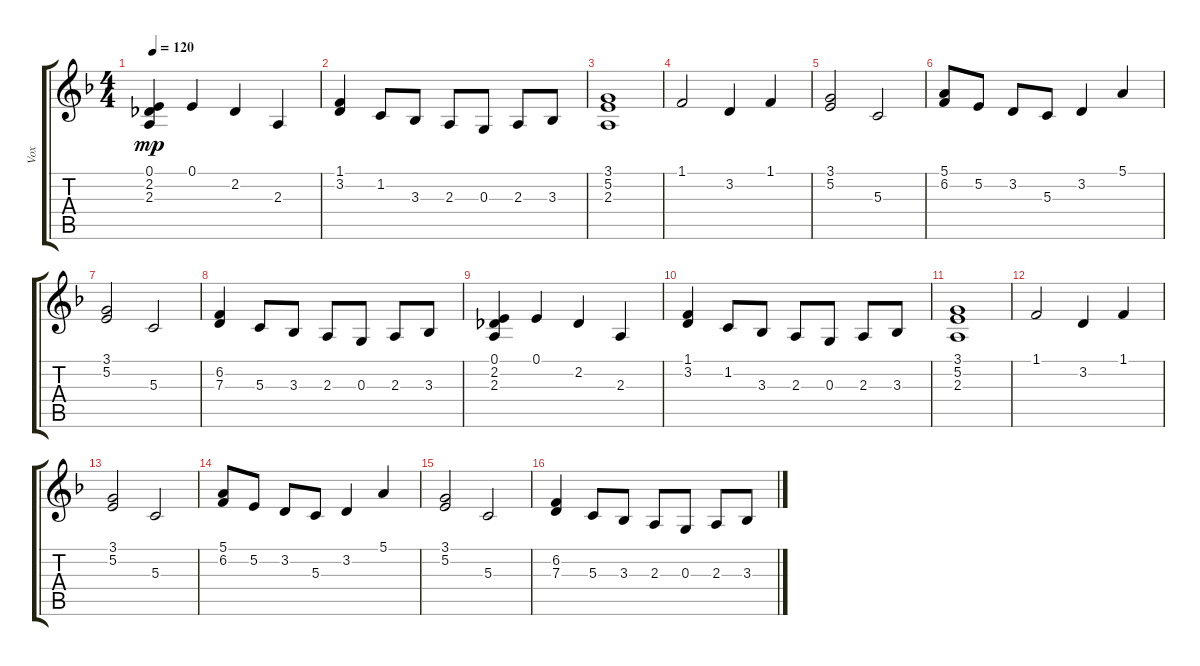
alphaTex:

\track ("Vox" "Vox") {instrument violin}
\staff {score tabs}
\tuning (E4 B3 G3 D3 A2 E2) {hide}
\ts (4 4)
\tempo 120
\clef g2
\ks dminor
(0.1 2.2 2.3).4{dy mp} 0.1.4 2.2.4 2.3.4 |
(1.1 3.2).4 1.2.8 3.3.8 2.3.8 0.3.8 2.3.8 3.3.8 |
(3.1 5.2 2.3).1 |
1.1.2 3.2.4 1.1.4 |
(3.1 5.2).2 5.3.2 |
(5.1 6.2).8 5.2.8 3.2.8 5.3.8 3.2.4 5.1.4 |
(3.1 5.2).2 5.3.2 |
(6.2 7.3).4 5.3.8 3.3.8 2.3.8 0.3.8 2.3.8 3.3.8 |
(0.1 2.2 2.3).4 0.1.4 2.2.4 2.3.4 |
(1.1 3.2).4 1.2.8 3.3.8 2.3.8 0.3.8 2.3.8 3.3.8 |
(3.1 5.2 2.3).1 |
1.1.2 3.2.4 1.1.4 |
(3.1 5.2).2 5.3.2 |
(5.1 6.2).8 5.2.8 3.2.8 5.3.8 3.2.4 5.1.4 |
(3.1 5.2).2 5.3.2 |
(6.2 7.3).4 5.3.8 3.3.8 2.3.8 0.3.8 2.3.8 3.3.8
